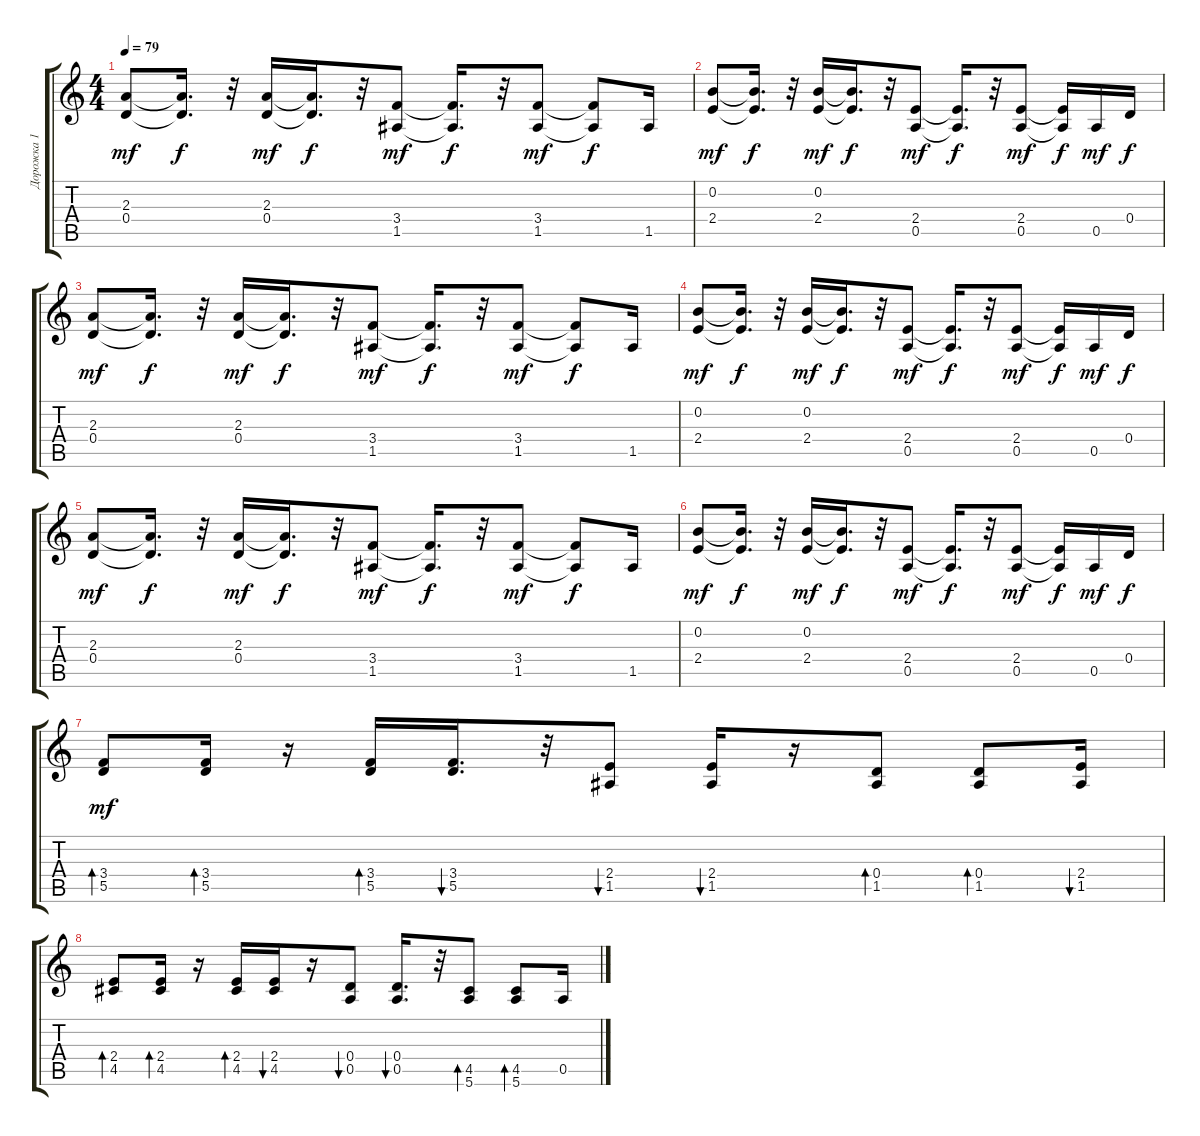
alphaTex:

\track ("Дорожка 1" "Дорожка 1") {instrument overdrivenguitar}
\staff {score tabs}
\tuning (E4 B3 G3 D3 A2 E2) {hide}
\ts (4 4)
\tempo 79
\clef g2
\ks c
(2.3 0.4).8{dy mf} (2.3{t} 0.4{t}).16{d dy f} r.32 (2.3 0.4).16{dy mf} (2.3{t} 0.4{t}).16{d dy f} r.32 (3.4 1.5).8{dy mf} (3.4{t} 1.5{t}).16{d dy f} r.32 (3.4 1.5).8{dy mf} (3.4{t} 1.5{t}).8{dy f} 1.5.16 |
(0.2 2.4).8{dy mf} (0.2{t} 2.4{t}).16{d dy f} r.32 (0.2 2.4).16{dy mf} (0.2{t} 2.4{t}).16{d dy f} r.32 (2.4 0.5).8{dy mf} (2.4{t} 0.5{t}).16{d dy f} r.32 (2.4 0.5).8{dy mf} (2.4{t} 0.5{t}).16{dy f} 0.5.16{dy mf} 0.4.16{dy f} |
(2.3 0.4).8{dy mf} (2.3{t} 0.4{t}).16{d dy f} r.32 (2.3 0.4).16{dy mf} (2.3{t} 0.4{t}).16{d dy f} r.32 (3.4 1.5).8{dy mf} (3.4{t} 1.5{t}).16{d dy f} r.32 (3.4 1.5).8{dy mf} (3.4{t} 1.5{t}).8{dy f} 1.5.16 |
(0.2 2.4).8{dy mf} (0.2{t} 2.4{t}).16{d dy f} r.32 (0.2 2.4).16{dy mf} (0.2{t} 2.4{t}).16{d dy f} r.32 (2.4 0.5).8{dy mf} (2.4{t} 0.5{t}).16{d dy f} r.32 (2.4 0.5).8{dy mf} (2.4{t} 0.5{t}).16{dy f} 0.5.16{dy mf} 0.4.16{dy f} |
(2.3 0.4).8{dy mf} (2.3{t} 0.4{t}).16{d dy f} r.32 (2.3 0.4).16{dy mf} (2.3{t} 0.4{t}).16{d dy f} r.32 (3.4 1.5).8{dy mf} (3.4{t} 1.5{t}).16{d dy f} r.32 (3.4 1.5).8{dy mf} (3.4{t} 1.5{t}).8{dy f} 1.5.16 |
(0.2 2.4).8{dy mf} (0.2{t} 2.4{t}).16{d dy f} r.32 (0.2 2.4).16{dy mf} (0.2{t} 2.4{t}).16{d dy f} r.32 (2.4 0.5).8{dy mf} (2.4{t} 0.5{t}).16{d dy f} r.32 (2.4 0.5).8{dy mf} (2.4{t} 0.5{t}).16{dy f} 0.5.16{dy mf} 0.4.16{dy f} |
(3.4 5.5).8{bd 240 dy mf} (3.4 5.5).16{bd 240} r.16 (3.4 5.5).16{bd 240} (3.4 5.5).16{d bu 240} r.32 (2.4 1.5).8{bu 120} (2.4 1.5).16{bu 240} r.16 (0.4 1.5).8{bd 120} (0.4 1.5).8{bd 120} (2.4 1.5).16{bu 240} |
(2.4 4.5).8{bd 120} (2.4 4.5).16{bd 240} r.16 (2.4 4.5).16{bd 240} (2.4 4.5).16{bu 240} r.16 (0.4 0.5).8{bu 120} (0.4 0.5).16{d bu 120} r.32 (4.5 5.6).8{bd 120} (4.5 5.6).8{bd 120} 0.5.16
